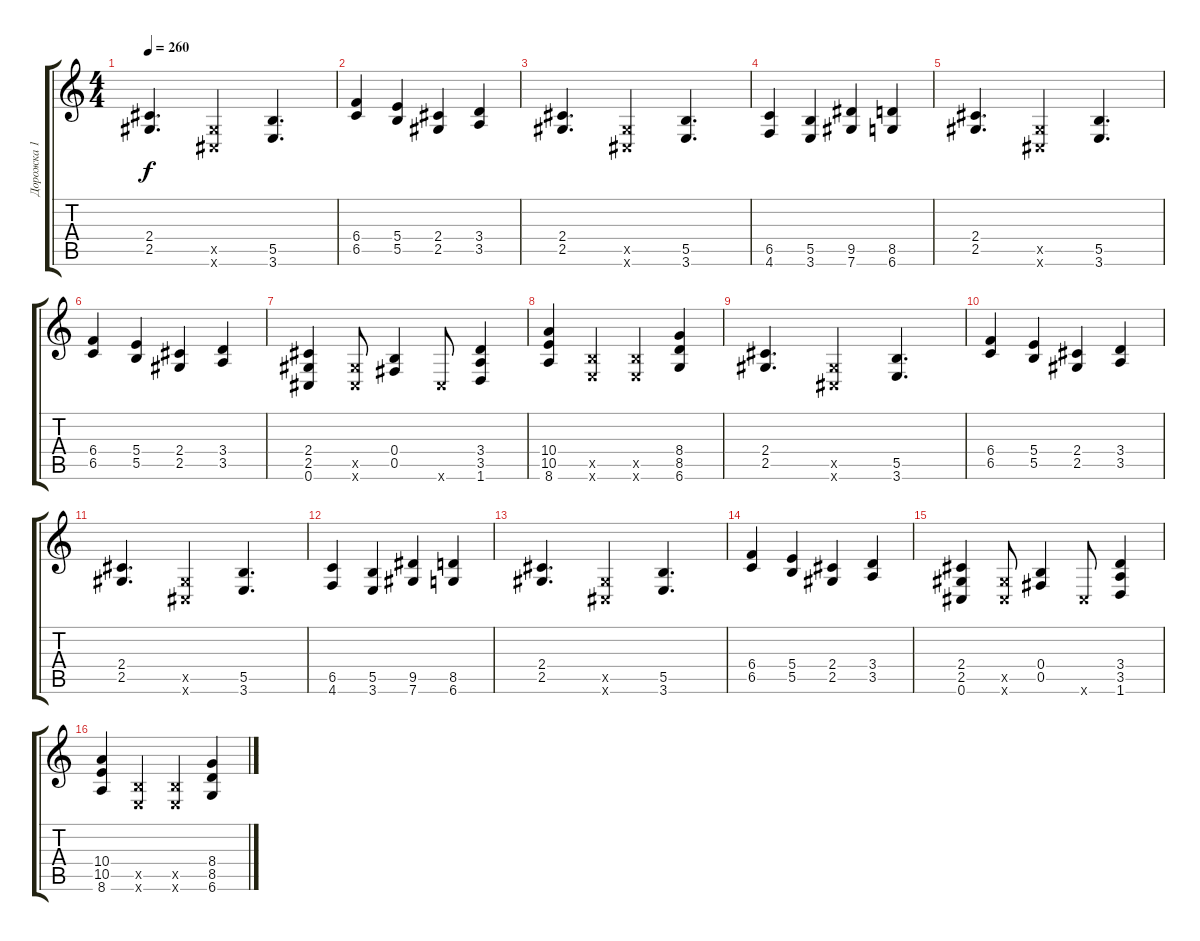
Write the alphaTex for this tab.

\track ("Дорожка 1" "Дорожка 1") {instrument distortionguitar}
\staff {score tabs}
\tuning (Db4 Ab3 E3 B2 Gb2 Db2) {hide}
\ts (4 4)
\tempo 260
\clef g2
\ks c
(2.4 2.5).4{d dy f} (2.5{x} 0.6{x}).4 (5.5 3.6).4{d} |
(6.4 6.5).4 (5.4 5.5).4 (2.4 2.5).4 (3.4 3.5).4 |
(2.4 2.5).4{d} (2.5{x} 0.6{x}).4 (5.5 3.6).4{d} |
(6.5 4.6).4 (5.5 3.6).4 (9.5 7.6).4 (8.5 6.6).4 |
(2.4 2.5).4{d} (2.5{x} 0.6{x}).4 (5.5 3.6).4{d} |
(6.4 6.5).4 (5.4 5.5).4 (2.4 2.5).4 (3.4 3.5).4 |
(2.4 2.5 0.6).4 (2.5{x} 0.6{x}).8 (0.4 0.5).4 0.6{x}.8 (3.4 3.5 1.6).4 |
(10.4 10.5 8.6).4 (5.5{x} 3.6{x}).4 (5.5{x} 3.6{x}).4 (8.4 8.5 6.6).4 |
(2.4 2.5).4{d} (2.5{x} 0.6{x}).4 (5.5 3.6).4{d} |
(6.4 6.5).4 (5.4 5.5).4 (2.4 2.5).4 (3.4 3.5).4 |
(2.4 2.5).4{d} (2.5{x} 0.6{x}).4 (5.5 3.6).4{d} |
(6.5 4.6).4 (5.5 3.6).4 (9.5 7.6).4 (8.5 6.6).4 |
(2.4 2.5).4{d} (2.5{x} 0.6{x}).4 (5.5 3.6).4{d} |
(6.4 6.5).4 (5.4 5.5).4 (2.4 2.5).4 (3.4 3.5).4 |
(2.4 2.5 0.6).4 (2.5{x} 0.6{x}).8 (0.4 0.5).4 0.6{x}.8 (3.4 3.5 1.6).4 |
(10.4 10.5 8.6).4 (5.5{x} 3.6{x}).4 (5.5{x} 3.6{x}).4 (8.4 8.5 6.6).4
